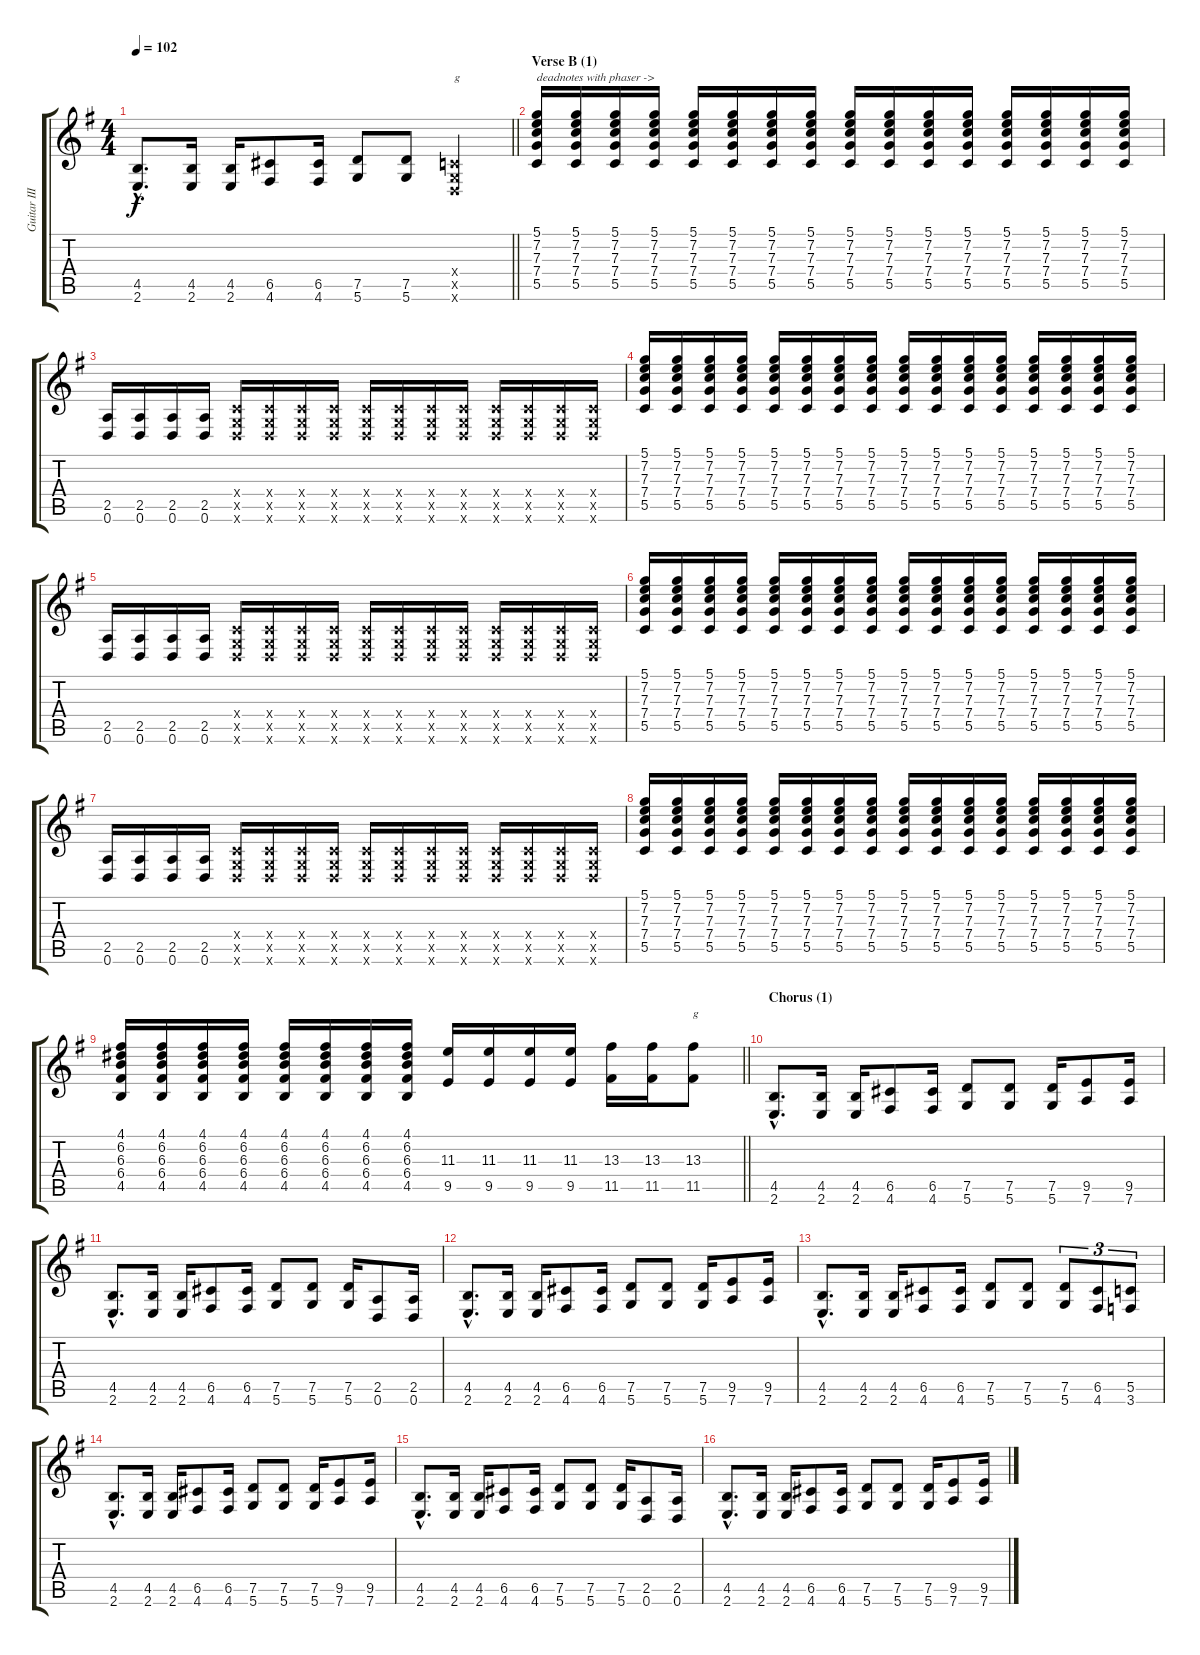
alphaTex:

\track ("Guitar III" "Guitar III") {instrument distortionguitar}
\staff {score tabs}
\tuning (D4 A3 F3 C3 G2 D2) {hide}
\ts (4 4)
\tempo 102
\clef g2
\barLineRight lightlight
\ks eminor
(4.5{hac} 2.6{hac}).8{d dy f} (4.5 2.6).16 (4.5 2.6).16 (6.5 4.6).8 (6.5 4.6).16 (7.5 5.6).8 (7.5 5.6).8 (0.4{x} 0.5{x} 0.6{x}).4{txt "g"} |
\section ("" "Verse B (1)")
(5.1 7.2 7.3 7.4 5.5).16{txt "deadnotes with phaser ->"} (5.1 7.2 7.3 7.4 5.5).16 (5.1 7.2 7.3 7.4 5.5).16 (5.1 7.2 7.3 7.4 5.5).16 (5.1 7.2 7.3 7.4 5.5).16 (5.1 7.2 7.3 7.4 5.5).16 (5.1 7.2 7.3 7.4 5.5).16 (5.1 7.2 7.3 7.4 5.5).16 (5.1 7.2 7.3 7.4 5.5).16 (5.1 7.2 7.3 7.4 5.5).16 (5.1 7.2 7.3 7.4 5.5).16 (5.1 7.2 7.3 7.4 5.5).16 (5.1 7.2 7.3 7.4 5.5).16 (5.1 7.2 7.3 7.4 5.5).16 (5.1 7.2 7.3 7.4 5.5).16 (5.1 7.2 7.3 7.4 5.5).16 |
(2.5 0.6).16 (2.5 0.6).16 (2.5 0.6).16 (2.5 0.6).16 (0.4{x} 0.5{x} 0.6{x}).16 (0.4{x} 0.5{x} 0.6{x}).16 (0.4{x} 0.5{x} 0.6{x}).16 (0.4{x} 0.5{x} 0.6{x}).16 (0.4{x} 0.5{x} 0.6{x}).16 (0.4{x} 0.5{x} 0.6{x}).16 (0.4{x} 0.5{x} 0.6{x}).16 (0.4{x} 0.5{x} 0.6{x}).16 (0.4{x} 0.5{x} 0.6{x}).16 (0.4{x} 0.5{x} 0.6{x}).16 (0.4{x} 0.5{x} 0.6{x}).16 (0.4{x} 0.5{x} 0.6{x}).16 |
(5.1 7.2 7.3 7.4 5.5).16 (5.1 7.2 7.3 7.4 5.5).16 (5.1 7.2 7.3 7.4 5.5).16 (5.1 7.2 7.3 7.4 5.5).16 (5.1 7.2 7.3 7.4 5.5).16 (5.1 7.2 7.3 7.4 5.5).16 (5.1 7.2 7.3 7.4 5.5).16 (5.1 7.2 7.3 7.4 5.5).16 (5.1 7.2 7.3 7.4 5.5).16 (5.1 7.2 7.3 7.4 5.5).16 (5.1 7.2 7.3 7.4 5.5).16 (5.1 7.2 7.3 7.4 5.5).16 (5.1 7.2 7.3 7.4 5.5).16 (5.1 7.2 7.3 7.4 5.5).16 (5.1 7.2 7.3 7.4 5.5).16 (5.1 7.2 7.3 7.4 5.5).16 |
(2.5 0.6).16 (2.5 0.6).16 (2.5 0.6).16 (2.5 0.6).16 (0.4{x} 0.5{x} 0.6{x}).16 (0.4{x} 0.5{x} 0.6{x}).16 (0.4{x} 0.5{x} 0.6{x}).16 (0.4{x} 0.5{x} 0.6{x}).16 (0.4{x} 0.5{x} 0.6{x}).16 (0.4{x} 0.5{x} 0.6{x}).16 (0.4{x} 0.5{x} 0.6{x}).16 (0.4{x} 0.5{x} 0.6{x}).16 (0.4{x} 0.5{x} 0.6{x}).16 (0.4{x} 0.5{x} 0.6{x}).16 (0.4{x} 0.5{x} 0.6{x}).16 (0.4{x} 0.5{x} 0.6{x}).16 |
(5.1 7.2 7.3 7.4 5.5).16 (5.1 7.2 7.3 7.4 5.5).16 (5.1 7.2 7.3 7.4 5.5).16 (5.1 7.2 7.3 7.4 5.5).16 (5.1 7.2 7.3 7.4 5.5).16 (5.1 7.2 7.3 7.4 5.5).16 (5.1 7.2 7.3 7.4 5.5).16 (5.1 7.2 7.3 7.4 5.5).16 (5.1 7.2 7.3 7.4 5.5).16 (5.1 7.2 7.3 7.4 5.5).16 (5.1 7.2 7.3 7.4 5.5).16 (5.1 7.2 7.3 7.4 5.5).16 (5.1 7.2 7.3 7.4 5.5).16 (5.1 7.2 7.3 7.4 5.5).16 (5.1 7.2 7.3 7.4 5.5).16 (5.1 7.2 7.3 7.4 5.5).16 |
(2.5 0.6).16 (2.5 0.6).16 (2.5 0.6).16 (2.5 0.6).16 (0.4{x} 0.5{x} 0.6{x}).16 (0.4{x} 0.5{x} 0.6{x}).16 (0.4{x} 0.5{x} 0.6{x}).16 (0.4{x} 0.5{x} 0.6{x}).16 (0.4{x} 0.5{x} 0.6{x}).16 (0.4{x} 0.5{x} 0.6{x}).16 (0.4{x} 0.5{x} 0.6{x}).16 (0.4{x} 0.5{x} 0.6{x}).16 (0.4{x} 0.5{x} 0.6{x}).16 (0.4{x} 0.5{x} 0.6{x}).16 (0.4{x} 0.5{x} 0.6{x}).16 (0.4{x} 0.5{x} 0.6{x}).16 |
(5.1 7.2 7.3 7.4 5.5).16 (5.1 7.2 7.3 7.4 5.5).16 (5.1 7.2 7.3 7.4 5.5).16 (5.1 7.2 7.3 7.4 5.5).16 (5.1 7.2 7.3 7.4 5.5).16 (5.1 7.2 7.3 7.4 5.5).16 (5.1 7.2 7.3 7.4 5.5).16 (5.1 7.2 7.3 7.4 5.5).16 (5.1 7.2 7.3 7.4 5.5).16 (5.1 7.2 7.3 7.4 5.5).16 (5.1 7.2 7.3 7.4 5.5).16 (5.1 7.2 7.3 7.4 5.5).16 (5.1 7.2 7.3 7.4 5.5).16 (5.1 7.2 7.3 7.4 5.5).16 (5.1 7.2 7.3 7.4 5.5).16 (5.1 7.2 7.3 7.4 5.5).16 |
\barLineRight lightlight
(4.1 6.2 6.3 6.4 4.5).16 (4.1 6.2 6.3 6.4 4.5).16 (4.1 6.2 6.3 6.4 4.5).16 (4.1 6.2 6.3 6.4 4.5).16 (4.1 6.2 6.3 6.4 4.5).16 (4.1 6.2 6.3 6.4 4.5).16 (4.1 6.2 6.3 6.4 4.5).16 (4.1 6.2 6.3 6.4 4.5).16 (11.3 9.5).16 (11.3 9.5).16 (11.3 9.5).16 (11.3 9.5).16 (13.3 11.5).16 (13.3 11.5).16 (13.3 11.5).8{txt "g"} |
\section ("" "Chorus (1)")
(4.5{hac} 2.6{hac}).8{d} (4.5 2.6).16 (4.5 2.6).16 (6.5 4.6).8 (6.5 4.6).16 (7.5 5.6).8 (7.5 5.6).8 (7.5 5.6).16 (9.5 7.6).8 (9.5 7.6).16 |
(4.5{hac} 2.6{hac}).8{d} (4.5 2.6).16 (4.5 2.6).16 (6.5 4.6).8 (6.5 4.6).16 (7.5 5.6).8 (7.5 5.6).8 (7.5 5.6).16 (2.5 0.6).8 (2.5 0.6).16 |
(4.5{hac} 2.6{hac}).8{d} (4.5 2.6).16 (4.5 2.6).16 (6.5 4.6).8 (6.5 4.6).16 (7.5 5.6).8 (7.5 5.6).8 (7.5 5.6).16 (9.5 7.6).8 (9.5 7.6).16 |
(4.5{hac} 2.6{hac}).8{d} (4.5 2.6).16 (4.5 2.6).16 (6.5 4.6).8 (6.5 4.6).16 (7.5 5.6).8 (7.5 5.6).8 (7.5 5.6).8{tu (3 2)} (6.5 4.6).8{tu (3 2)} (5.5 3.6).8{tu (3 2)} |
(4.5{hac} 2.6{hac}).8{d} (4.5 2.6).16 (4.5 2.6).16 (6.5 4.6).8 (6.5 4.6).16 (7.5 5.6).8 (7.5 5.6).8 (7.5 5.6).16 (9.5 7.6).8 (9.5 7.6).16 |
(4.5{hac} 2.6{hac}).8{d} (4.5 2.6).16 (4.5 2.6).16 (6.5 4.6).8 (6.5 4.6).16 (7.5 5.6).8 (7.5 5.6).8 (7.5 5.6).16 (2.5 0.6).8 (2.5 0.6).16 |
(4.5{hac} 2.6{hac}).8{d} (4.5 2.6).16 (4.5 2.6).16 (6.5 4.6).8 (6.5 4.6).16 (7.5 5.6).8 (7.5 5.6).8 (7.5 5.6).16 (9.5 7.6).8 (9.5 7.6).16
